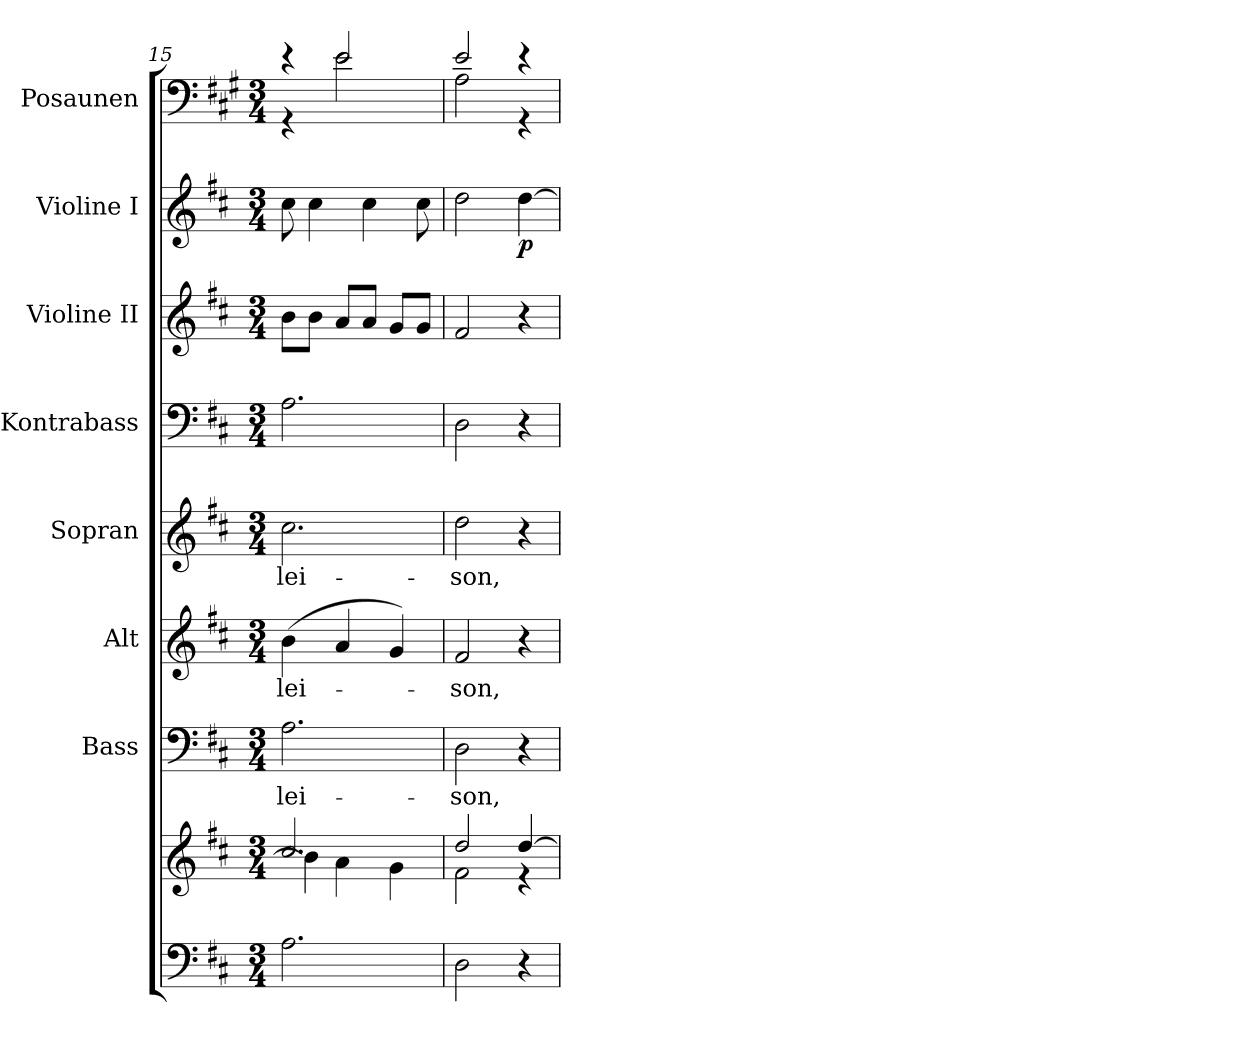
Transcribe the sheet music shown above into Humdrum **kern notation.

**kern	**kern	**kern	**text	**kern	**text	**kern	**text	**kern	**kern	**kern	**dynam	**kern
*part8	*part8	*part7	*part7	*part6	*part6	*part5	*part5	*part4	*part3	*part2	*part2	*part1
*staff9	*staff8	*staff7	*staff7	*staff6	*staff6	*staff5	*staff5	*staff4	*staff3	*staff2	*staff2	*staff1
*	*	*I"Bass	*	*I"Alt	*	*I"Sopran	*	*I"Kontrabass	*I"Violine II	*I"Violine I	*	*I"Posaunen
*	*	*I'B.	*	*I'A.	*	*I'S.	*	*I'Kb.	*I'Vl. II	*I'Vl. I	*	*I'Pos.
!!LO:PB:g=z
*clefF4	*clefG2	*clefF4	*	*clefG2	*	*clefG2	*	*clefF4	*clefG2	*clefG2	*	*clefF4
*	*	*	*	*	*	*	*	*ITrd7c12	*	*	*	*ITrd4c7
*k[f#c#]	*k[f#c#]	*k[f#c#]	*	*k[f#c#]	*	*k[f#c#]	*	*k[f#c#]	*k[f#c#]	*k[f#c#]	*	*k[f#c#]
*D:	*D:	*D:	*	*D:	*	*D:	*	*D:	*D:	*D:	*	*D:
*M3/4	*M3/4	*M3/4	*	*M3/4	*	*M3/4	*	*M3/4	*M3/4	*M3/4	*	*M3/4
=15	=15	=15	=15	=15	=15	=15	=15	=15	=15	=15	=15	=15
*	*^	*	*	*	*	*	*	*	*	*	*	*
!	!	!	!	!LO:LY:b	!	!LO:LY:b	!	!LO:LY:b	!	!	!	!	!
*	*	*	*	*	*	*	*	*	*	*	*	*	*^
2.A\	2.cc#/	4b\]	2.A\	-lei-	(>4b\	-lei-	2.cc#\	-lei-	2.AA\	8b\L	8cc#\	.	4r	4r
.	.	.	.	.	.	.	.	.	.	8b\J	4cc#\	.	.	.
.	.	4a\	.	.	4a/	.	.	.	.	8a/L	.	.	2A/	2A\
.	.	.	.	.	.	.	.	.	.	8a/J	4cc#\	.	.	.
.	.	4g\	.	.	4g/)	.	.	.	.	8g/L	.	.	.	.
.	.	.	.	.	.	.	.	.	.	8g/J	8cc#\	.	.	.
=16	=16	=16	=16	=16	=16	=16	=16	=16	=16	=16	=16	=16	=16	=16
!	!	!	!	!LO:LY:b	!	!LO:LY:b	!	!LO:LY:b	!	!	!	!	!	!
2D\	2dd/	2f#\	2D\	-son,	2f#/	-son,	2dd\	-son,	2DD\	2f#/	2dd\	.	2A/	2D\
!	!	!	!	!	!	!	!	!	!	!	!	!LO:DY:b	!	!
4r	[>4dd/	4rd	4r	.	4r	.	4r	.	4r	4r	[4dd\	p	4r	4r
*	*v	*v	*	*	*	*	*	*	*	*	*	*	*v	*v
=	=	=	=	=	=	=	=	=	=	=	=	=
*-	*-	*-	*-	*-	*-	*-	*-	*-	*-	*-	*-	*-
